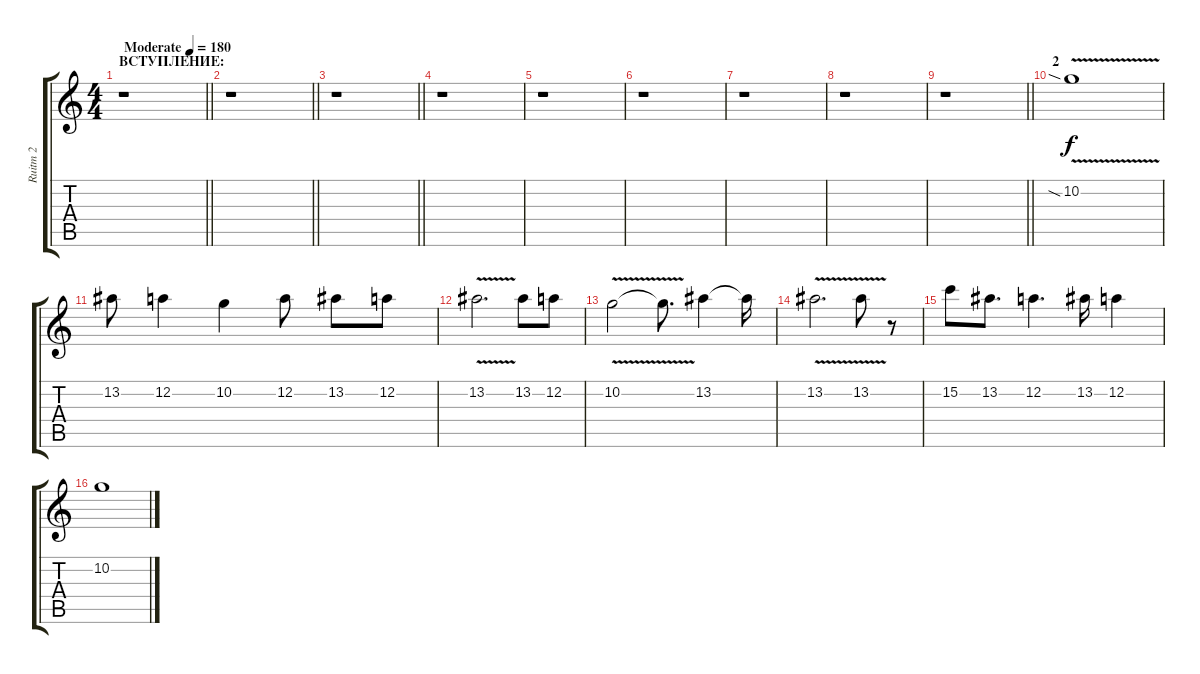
\track ("Ruitm 2" "Ruitm 2") {instrument distortionguitar}
\staff {score tabs}
\tuning (D4 A3 F3 C3 G2 D2) {hide}
\ts (4 4)
\section ("" "ВСТУПЛЕНИЕ:")
\tempo (180 "Moderate")
\clef g2
\barLineRight lightlight
\ks c
r.1{dy f instrument distortionguitar} |
\barLineRight lightlight
r.1 |
\barLineRight lightlight
r.1 |
r.1 |
r.1 |
r.1 |
r.1 |
r.1 |
\barLineRight lightlight
r.1 |
\section ("" "2")
10.2{v sia}.1 |
13.2.8 12.2.4 10.2.4 12.2.8 13.2.8 12.2.8 |
13.2{v}.2{d} 13.2.8 12.2.8 |
10.2{v}.2 10.2{t}.8{d} 13.2.4 13.2{t}.16 |
13.2{v}.2{d} 13.2{v}.8 r.8 |
15.2.8 13.2.8{d} 12.2.4{d} 13.2.16 12.2.4 |
10.2.1
